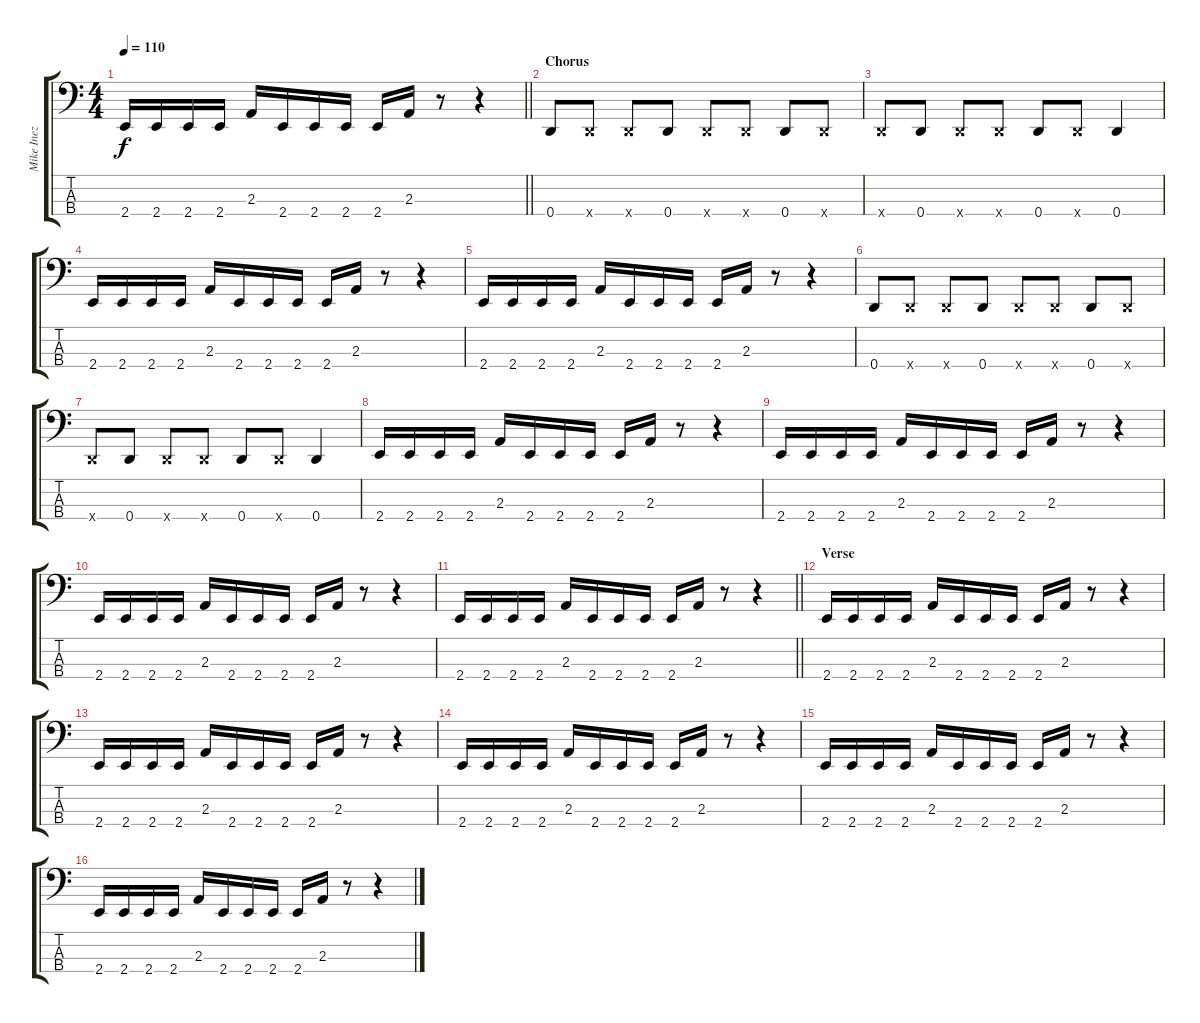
\track ("Mike Inez" "Mike Inez") {instrument electricbasspick}
\staff {score tabs}
\tuning (F2 C2 G1 D1) {hide}
\ts (4 4)
\tempo 110
\clef f4
\barLineRight lightlight
\ks c
2.4.16{dy f} 2.4.16 2.4.16 2.4.16 2.3.16 2.4.16 2.4.16 2.4.16 2.4.16 2.3.16 r.8 r.4 |
\section ("" "Chorus")
0.4.8 0.4{x}.8 0.4{x}.8 0.4.8 0.4{x}.8 0.4{x}.8 0.4.8 0.4{x}.8 |
0.4{x}.8 0.4.8 0.4{x}.8 0.4{x}.8 0.4.8 0.4{x}.8 0.4.4 |
2.4.16 2.4.16 2.4.16 2.4.16 2.3.16 2.4.16 2.4.16 2.4.16 2.4.16 2.3.16 r.8 r.4 |
2.4.16 2.4.16 2.4.16 2.4.16 2.3.16 2.4.16 2.4.16 2.4.16 2.4.16 2.3.16 r.8 r.4 |
0.4.8 0.4{x}.8 0.4{x}.8 0.4.8 0.4{x}.8 0.4{x}.8 0.4.8 0.4{x}.8 |
0.4{x}.8 0.4.8 0.4{x}.8 0.4{x}.8 0.4.8 0.4{x}.8 0.4.4 |
2.4.16 2.4.16 2.4.16 2.4.16 2.3.16 2.4.16 2.4.16 2.4.16 2.4.16 2.3.16 r.8 r.4 |
2.4.16 2.4.16 2.4.16 2.4.16 2.3.16 2.4.16 2.4.16 2.4.16 2.4.16 2.3.16 r.8 r.4 |
2.4.16 2.4.16 2.4.16 2.4.16 2.3.16 2.4.16 2.4.16 2.4.16 2.4.16 2.3.16 r.8 r.4 |
\barLineRight lightlight
2.4.16 2.4.16 2.4.16 2.4.16 2.3.16 2.4.16 2.4.16 2.4.16 2.4.16 2.3.16 r.8 r.4 |
\section ("" "Verse")
2.4.16 2.4.16 2.4.16 2.4.16 2.3.16 2.4.16 2.4.16 2.4.16 2.4.16 2.3.16 r.8 r.4 |
2.4.16 2.4.16 2.4.16 2.4.16 2.3.16 2.4.16 2.4.16 2.4.16 2.4.16 2.3.16 r.8 r.4 |
2.4.16 2.4.16 2.4.16 2.4.16 2.3.16 2.4.16 2.4.16 2.4.16 2.4.16 2.3.16 r.8 r.4 |
2.4.16 2.4.16 2.4.16 2.4.16 2.3.16 2.4.16 2.4.16 2.4.16 2.4.16 2.3.16 r.8 r.4 |
2.4.16 2.4.16 2.4.16 2.4.16 2.3.16 2.4.16 2.4.16 2.4.16 2.4.16 2.3.16 r.8 r.4
